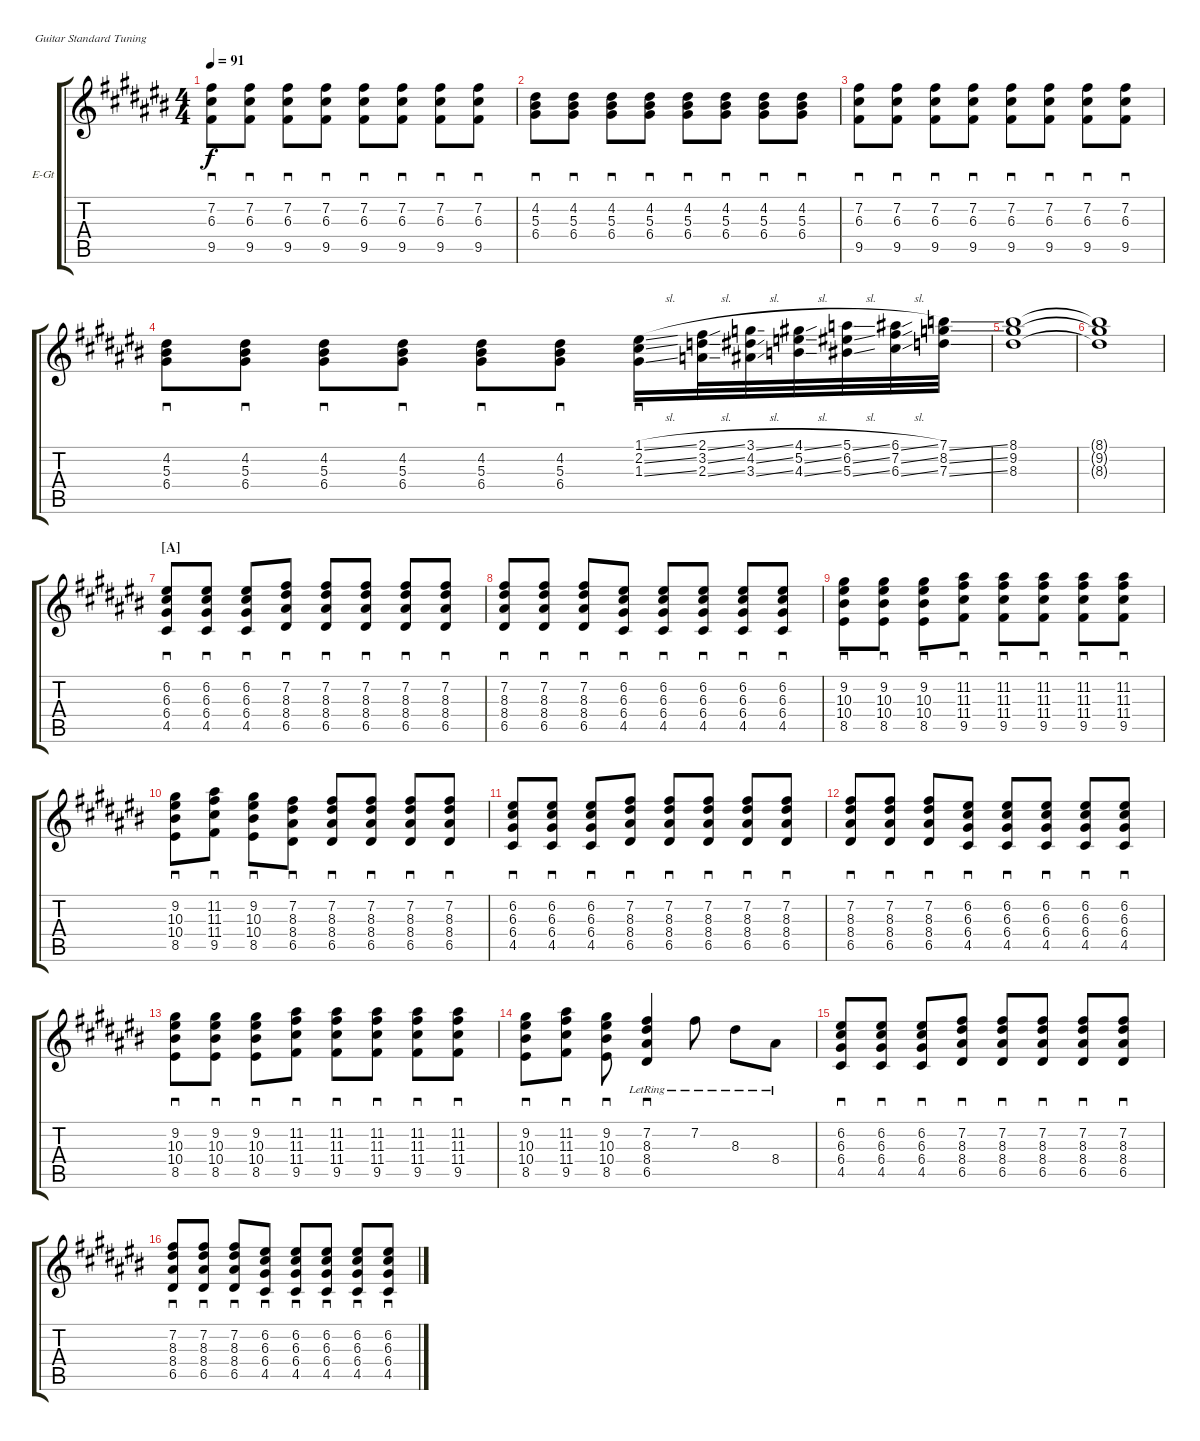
\bracketExtendMode groupsimilarinstruments
\firstSystemTrackNameOrientation horizontal
\otherSystemsTrackNameOrientation horizontal
\track ("Nick Valensi" "E-Gt") {instrument electricguitarjazz}
\staff {score tabs}
\tuning (E4 B3 G3 D3 A2 E2)
\ts (4 4)
\tempo 91
\clef g2
\ks c#
(7.2 6.3 9.5).8{sd dy f} (7.2 6.3 9.5).8{sd} (7.2 6.3 9.5).8{sd} (7.2 6.3 9.5).8{sd} (7.2 6.3 9.5).8{sd} (7.2 6.3 9.5).8{sd} (7.2 6.3 9.5).8{sd} (7.2 6.3 9.5).8{sd} |
(4.2 5.3 6.4).8{sd} (4.2 5.3 6.4).8{sd} (4.2 5.3 6.4).8{sd} (4.2 5.3 6.4).8{sd} (4.2 5.3 6.4).8{sd} (4.2 5.3 6.4).8{sd} (4.2 5.3 6.4).8{sd} (4.2 5.3 6.4).8{sd} |
(7.2 6.3 9.5).8{sd} (7.2 6.3 9.5).8{sd} (7.2 6.3 9.5).8{sd} (7.2 6.3 9.5).8{sd} (7.2 6.3 9.5).8{sd} (7.2 6.3 9.5).8{sd} (7.2 6.3 9.5).8{sd} (7.2 6.3 9.5).8{sd} |
(4.2 5.3 6.4).8{sd} (4.2 5.3 6.4).8{sd} (4.2 5.3 6.4).8{sd} (4.2 5.3 6.4).8{sd} (4.2 5.3 6.4).8{sd} (4.2 5.3 6.4).8{sd} (2.2{sl} 1.3{sl} 1.1{sl}).16{sd} (2.1{sl} 3.2{sl} 2.3{sl}).32 (3.1{sl} 4.2{sl} 3.3{sl}).32 (4.1{sl} 5.2{sl} 4.3{sl}).32 (5.1{sl} 6.2{sl} 5.3{sl}).32 (6.1{sl} 7.2{sl} 6.3{sl}).32 (7.3{ss} 8.2{ss} 7.1{ss}).32 |
(8.1 9.2 8.3).1 |
(8.1{t} 9.2{t} 8.3{t}).1 |
\section ("A" "")
(6.2 6.3 6.4 4.5).8{sd} (6.2 6.3 6.4 4.5).8{sd} (6.2 6.3 6.4 4.5).8{sd} (7.2 8.3 6.5 8.4).8{sd} (7.2 8.3 8.4 6.5).8{sd} (7.2 8.3 8.4 6.5).8{sd} (7.2 8.3 8.4 6.5).8{sd} (7.2 8.3 8.4 6.5).8{sd} |
(7.2 8.3 8.4 6.5).8{sd} (7.2 8.3 8.4 6.5).8{sd} (7.2 8.3 8.4 6.5).8{sd} (6.2 6.3 6.4 4.5).8{sd} (6.2 6.3 6.4 4.5).8{sd} (6.2 6.3 6.4 4.5).8{sd} (6.2 6.3 6.4 4.5).8{sd} (6.2 6.3 6.4 4.5).8{sd} |
(9.2 10.3 8.5 10.4).8{sd} (9.2 10.3 8.5 10.4).8{sd} (9.2 10.3 8.5 10.4).8{sd} (11.2 11.3 9.5 11.4).8{sd} (11.2 11.3 9.5 11.4).8{sd} (11.2 11.3 9.5 11.4).8{sd} (11.2 11.3 9.5 11.4).8{sd} (11.2 11.3 9.5 11.4).8{sd} |
(9.2 10.3 8.5 10.4).8{sd} (11.2 11.3 9.5 11.4).8{sd} (9.2 10.3 8.5 10.4).8{sd} (7.2 8.3 6.5 8.4).8{sd} (7.2 8.3 8.4 6.5).8{sd} (7.2 8.3 8.4 6.5).8{sd} (7.2 8.3 8.4 6.5).8{sd} (7.2 8.3 8.4 6.5).8{sd} |
(6.2 6.3 6.4 4.5).8{sd} (6.2 6.3 6.4 4.5).8{sd} (6.2 6.3 6.4 4.5).8{sd} (7.2 8.3 6.5 8.4).8{sd} (7.2 8.3 8.4 6.5).8{sd} (7.2 8.3 8.4 6.5).8{sd} (7.2 8.3 8.4 6.5).8{sd} (7.2 8.3 8.4 6.5).8{sd} |
(7.2 8.3 8.4 6.5).8{sd} (7.2 8.3 8.4 6.5).8{sd} (7.2 8.3 8.4 6.5).8{sd} (6.2 6.3 6.4 4.5).8{sd} (6.2 6.3 6.4 4.5).8{sd} (6.2 6.3 6.4 4.5).8{sd} (6.2 6.3 6.4 4.5).8{sd} (6.2 6.3 6.4 4.5).8{sd} |
(9.2 10.3 8.5 10.4).8{sd} (9.2 10.3 8.5 10.4).8{sd} (9.2 10.3 8.5 10.4).8{sd} (11.2 11.3 9.5 11.4).8{sd} (11.2 11.3 9.5 11.4).8{sd} (11.2 11.3 9.5 11.4).8{sd} (11.2 11.3 9.5 11.4).8{sd} (11.2 11.3 9.5 11.4).8{sd} |
(9.2 10.3 8.5 10.4).8{sd} (11.2 11.3 9.5 11.4).8{sd} (9.2 10.3 8.5 10.4).8{sd} (7.2{lr} 8.3{lr} 6.5{lr} 8.4{lr}).4{sd} 7.2{lr}.8 8.3{lr}.8 8.4{lr}.8 |
(6.2 6.3 6.4 4.5).8{sd} (6.2 6.3 6.4 4.5).8{sd} (6.2 6.3 6.4 4.5).8{sd} (7.2 8.3 6.5 8.4).8{sd} (7.2 8.3 8.4 6.5).8{sd} (7.2 8.3 8.4 6.5).8{sd} (7.2 8.3 8.4 6.5).8{sd} (7.2 8.3 8.4 6.5).8{sd} |
(7.2 8.3 8.4 6.5).8{sd} (7.2 8.3 8.4 6.5).8{sd} (7.2 8.3 8.4 6.5).8{sd} (6.2 6.3 6.4 4.5).8{sd} (6.2 6.3 6.4 4.5).8{sd} (6.2 6.3 6.4 4.5).8{sd} (6.2 6.3 6.4 4.5).8{sd} (6.2 6.3 6.4 4.5).8{sd}
